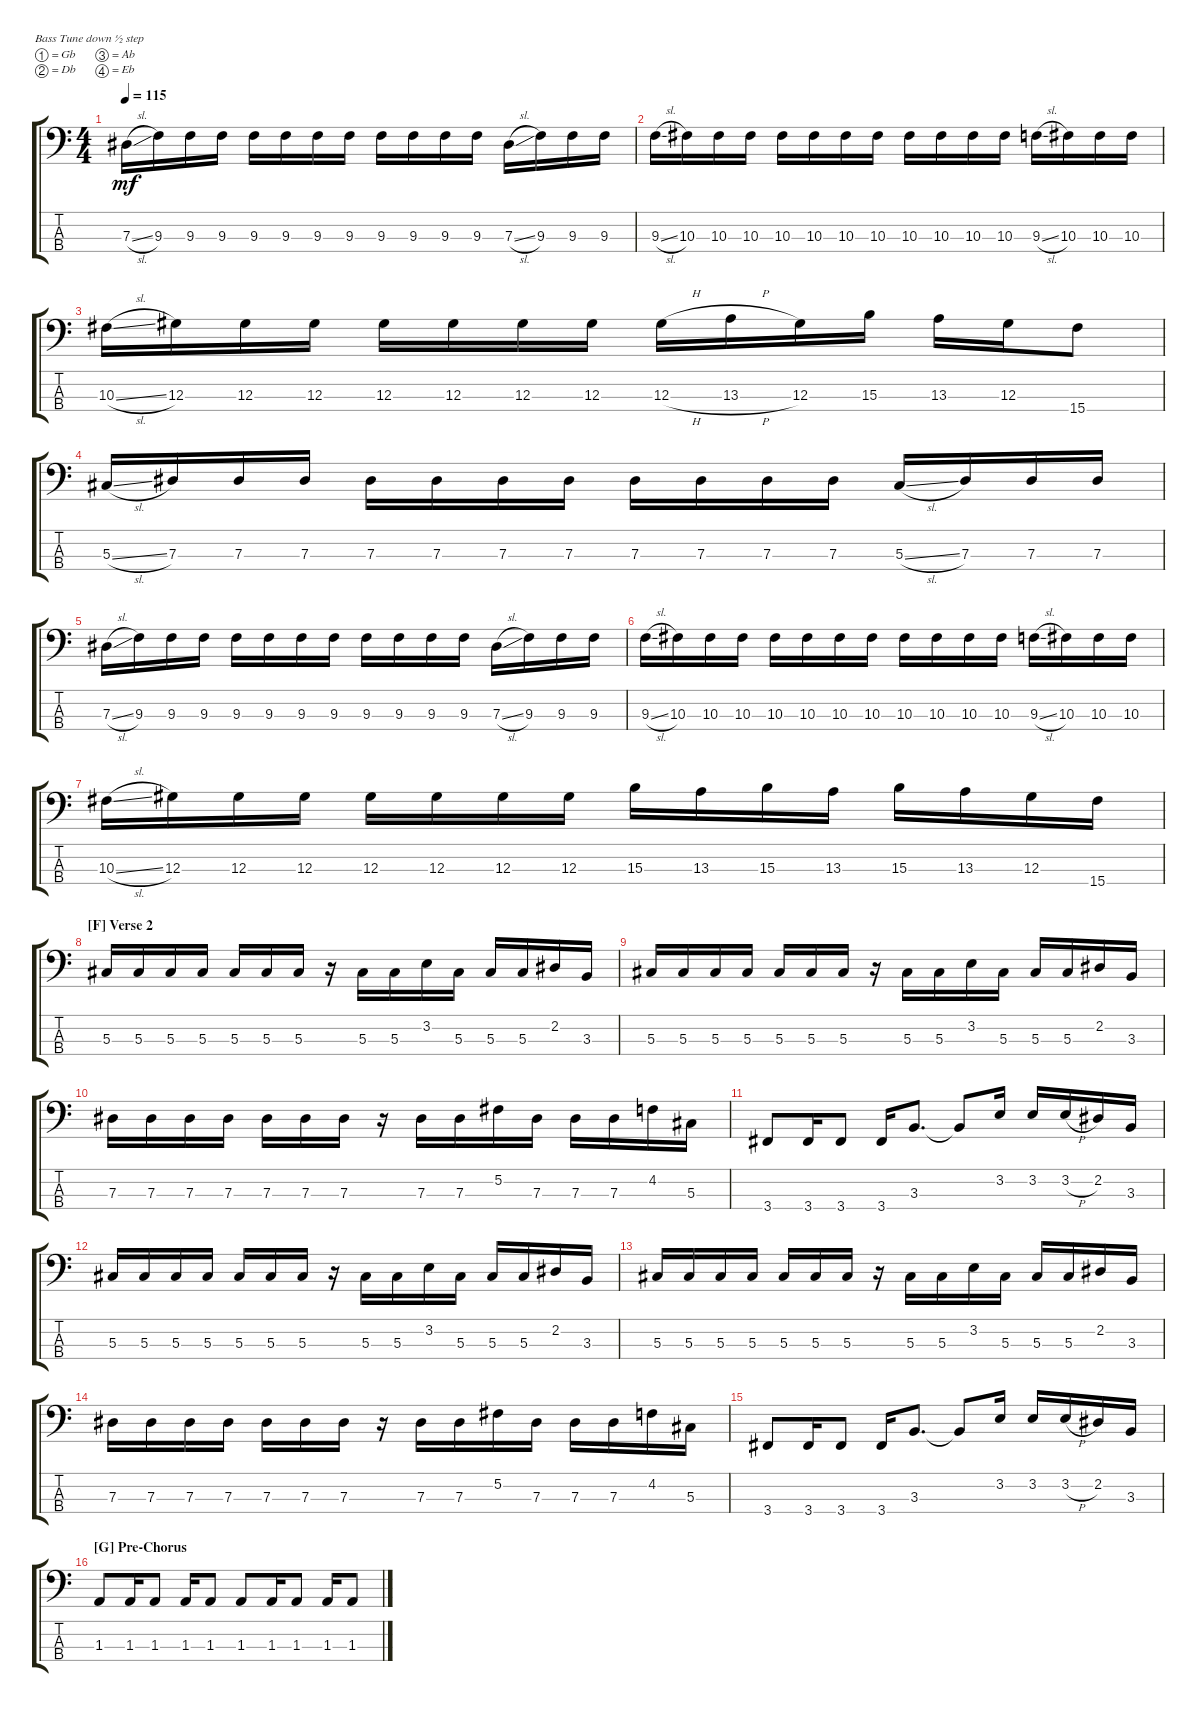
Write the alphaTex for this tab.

\defaultSystemsLayout 4
\bracketExtendMode groupsimilarinstruments
\singleTrackTrackNamePolicy hidden
\multiTrackTrackNamePolicy hidden
\firstSystemTrackNameOrientation horizontal
\otherSystemsTrackNameOrientation horizontal
\track ("Vitaliy Dubinin" "E-Bass") {instrument electricbassfinger}
\staff {score tabs}
\tuning (Gb2 Db2 Ab1 Eb1)
\ts (4 4)
\tempo 115
\clef f4
\scale
1.03909
\ks c
7.3{sl}.16{dy mf} 9.3.16 9.3.16 9.3.16 9.3.16 9.3.16 9.3.16 9.3.16 9.3.16 9.3.16 9.3.16 9.3.16 7.3{sl}.16 9.3.16 9.3.16 9.3.16 |
\scale
0.960908 9.3{sl}.16 10.3.16 10.3.16 10.3.16 10.3.16 10.3.16 10.3.16 10.3.16 10.3.16 10.3.16 10.3.16 10.3.16 9.3{sl}.16 10.3.16 10.3.16 10.3.16 |
\scale
1.03909 10.3{sl}.16 12.3.16 12.3.16 12.3.16 12.3.16 12.3.16 12.3.16 12.3.16 12.3{h}.16 13.3{h}.16 12.3.16 15.3.16 13.3.16 12.3.16 15.4.8 |
\scale
0.960908 5.3{sl}.16 7.3.16 7.3.16 7.3.16 7.3.16 7.3.16 7.3.16 7.3.16 7.3.16 7.3.16 7.3.16 7.3.16 5.3{sl}.16 7.3.16 7.3.16 7.3.16 |
\scale
1.03909 7.3{sl}.16 9.3.16 9.3.16 9.3.16 9.3.16 9.3.16 9.3.16 9.3.16 9.3.16 9.3.16 9.3.16 9.3.16 7.3{sl}.16 9.3.16 9.3.16 9.3.16 |
\scale
0.960908 9.3{sl}.16 10.3.16 10.3.16 10.3.16 10.3.16 10.3.16 10.3.16 10.3.16 10.3.16 10.3.16 10.3.16 10.3.16 9.3{sl}.16 10.3.16 10.3.16 10.3.16 |
\scale
1.03909 10.3{sl}.16 12.3.16 12.3.16 12.3.16 12.3.16 12.3.16 12.3.16 12.3.16 15.3.16 13.3.16 15.3.16 13.3.16 15.3.16 13.3.16 12.3.16 15.4.16 |
\section ("F" "Verse 2")
\scale
0.960908 5.3.16 5.3.16 5.3.16 5.3.16 5.3.16 5.3.16 5.3.16 r.16 5.3.16 5.3.16 3.2.16 5.3.16 5.3.16 5.3.16 2.2.16 3.3.16 |
\scale
1.03909 5.3.16 5.3.16 5.3.16 5.3.16 5.3.16 5.3.16 5.3.16 r.16 5.3.16 5.3.16 3.2.16 5.3.16 5.3.16 5.3.16 2.2.16 3.3.16 |
\scale
0.960908 7.3.16 7.3.16 7.3.16 7.3.16 7.3.16 7.3.16 7.3.16 r.16 7.3.16 7.3.16 5.2.16 7.3.16 7.3.16 7.3.16 4.2.16 5.3.16 |
\scale
1.03909 3.4.8 3.4.16 3.4.8 3.4.16 3.3.8{d} 3.3{t}.8 3.2.16 3.2.16 3.2{h}.16 2.2.16 3.3.16 |
\scale
0.960908 5.3.16 5.3.16 5.3.16 5.3.16 5.3.16 5.3.16 5.3.16 r.16 5.3.16 5.3.16 3.2.16 5.3.16 5.3.16 5.3.16 2.2.16 3.3.16 |
\scale
1.03909 5.3.16 5.3.16 5.3.16 5.3.16 5.3.16 5.3.16 5.3.16 r.16 5.3.16 5.3.16 3.2.16 5.3.16 5.3.16 5.3.16 2.2.16 3.3.16 |
\scale
0.960908 7.3.16 7.3.16 7.3.16 7.3.16 7.3.16 7.3.16 7.3.16 r.16 7.3.16 7.3.16 5.2.16 7.3.16 7.3.16 7.3.16 4.2.16 5.3.16 |
\scale
1.03909 3.4.8 3.4.16 3.4.8 3.4.16 3.3.8{d} 3.3{t}.8 3.2.16 3.2.16 3.2{h}.16 2.2.16 3.3.16 |
\section ("G" "Pre-Chorus")
\scale
0.960908 1.3.8 1.3.16 1.3.8 1.3.16 1.3.8 1.3.8 1.3.16 1.3.8 1.3.16 1.3.8
